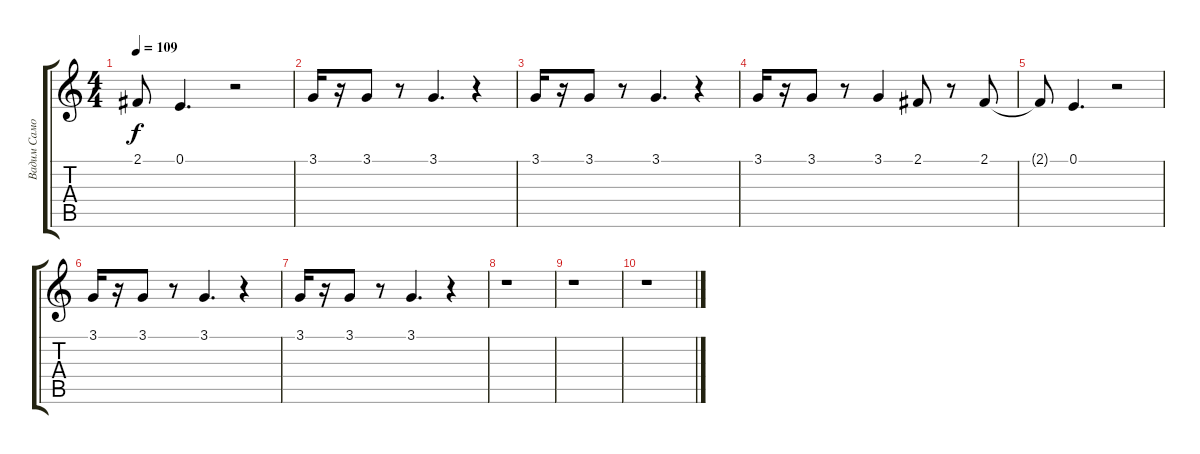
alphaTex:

\track ("Вадим Самойлов (вокал)" "Вадим Само") {instrument vibraphone}
\staff {score tabs}
\tuning (E4 B3 G3 D3 A2 E2) {hide}
\ts (4 4)
\tempo 109
\clef g2
\ks c
2.1{t}.8{dy f} 0.1.4{d} r.2 |
3.1.16 r.16 3.1.8 r.8 3.1.4{d} r.4 |
3.1.16 r.16 3.1.8 r.8 3.1.4{d} r.4 |
3.1.16 r.16 3.1.8 r.8 3.1.4 2.1.8 r.8 2.1.8 |
2.1{t}.8 0.1.4{d} r.2 |
3.1.16 r.16 3.1.8 r.8 3.1.4{d} r.4 |
3.1.16 r.16 3.1.8 r.8 3.1.4{d} r.4 |
r.1 |
r.1 |
r.1
